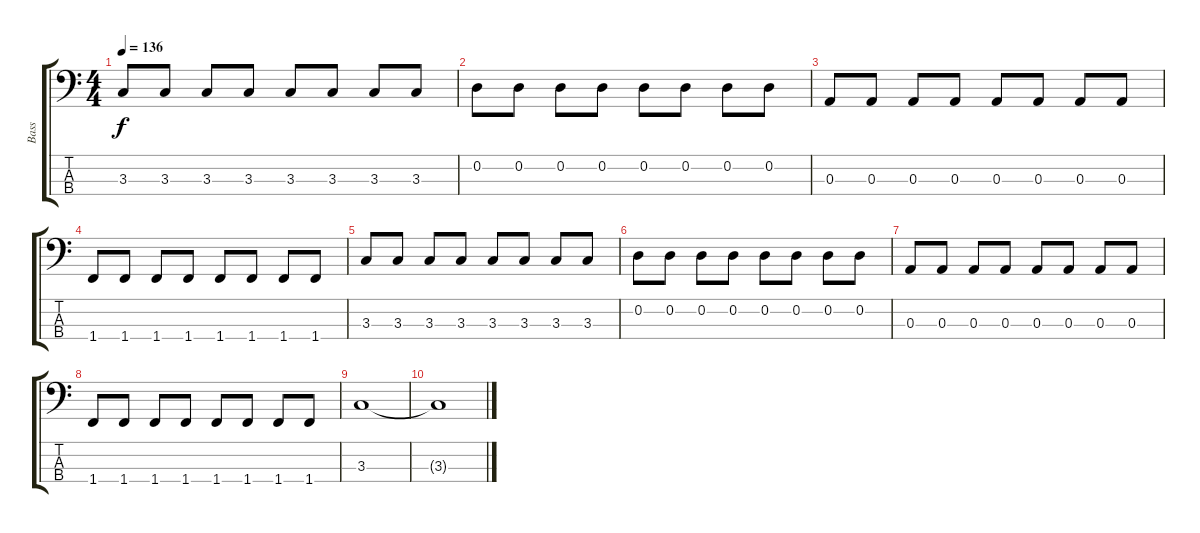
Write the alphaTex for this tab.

\track ("Bass" "Bass") {instrument electricbasspick}
\staff {score tabs}
\tuning (G2 D2 A1 E1) {hide}
\ts (4 4)
\tempo 136
\clef f4
\ks c
3.3.8{dy f} 3.3.8 3.3.8 3.3.8 3.3.8 3.3.8 3.3.8 3.3.8 |
0.2.8 0.2.8 0.2.8 0.2.8 0.2.8 0.2.8 0.2.8 0.2.8 |
0.3.8 0.3.8 0.3.8 0.3.8 0.3.8 0.3.8 0.3.8 0.3.8 |
1.4.8 1.4.8 1.4.8 1.4.8 1.4.8 1.4.8 1.4.8 1.4.8 |
3.3.8 3.3.8 3.3.8 3.3.8 3.3.8 3.3.8 3.3.8 3.3.8 |
0.2.8 0.2.8 0.2.8 0.2.8 0.2.8 0.2.8 0.2.8 0.2.8 |
0.3.8 0.3.8 0.3.8 0.3.8 0.3.8 0.3.8 0.3.8 0.3.8 |
1.4.8 1.4.8 1.4.8 1.4.8 1.4.8 1.4.8 1.4.8 1.4.8 |
3.3.1 |
3.3{t}.1
